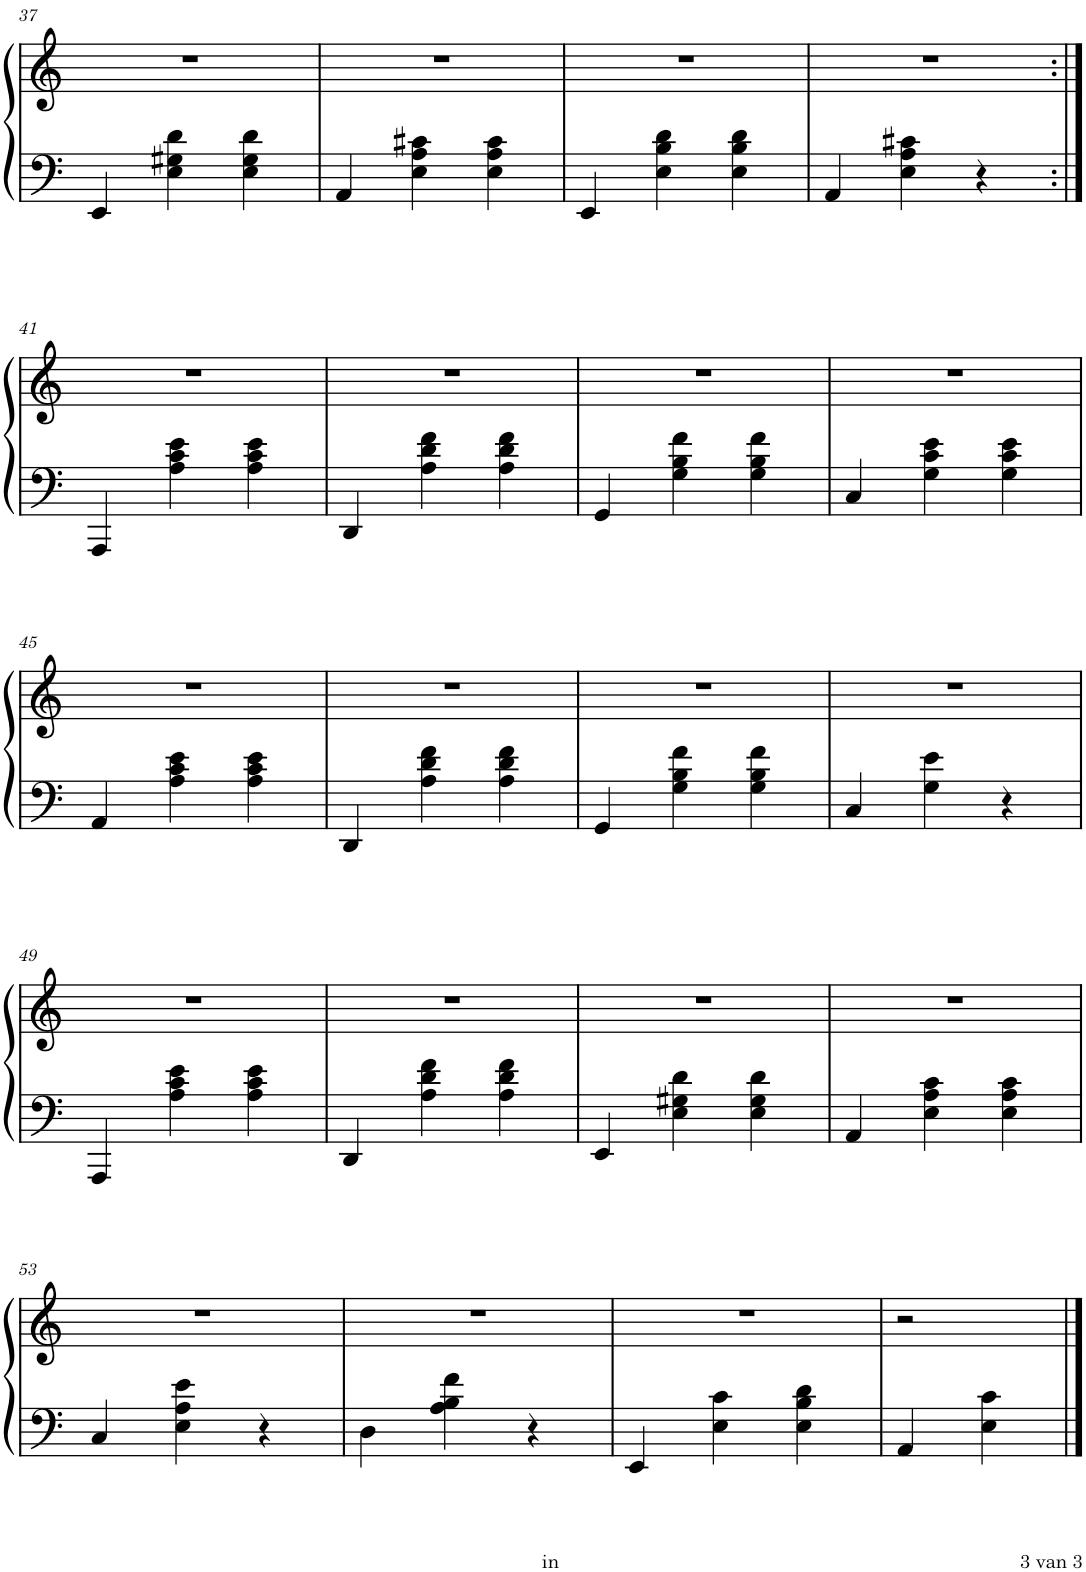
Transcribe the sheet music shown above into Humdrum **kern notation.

**kern	**kern
*part1	*part1
*staff2	*staff1
*I"Piano	*
*I'Pno.	*
!!LO:PB:g=z
*clefF4	*clefG2
*k[]	*k[]
*M3/4	*M3/4
=37	=37
4EE/	2.r
4E\ 4G#X\ 4d\	.
4E\ 4G#\ 4d\	.
=38	=38
4AA/	2.r
4E\ 4A\ 4c#X\	.
4E\ 4A\ 4c#\	.
=39	=39
4EE/	2.r
4E\ 4B\ 4d\	.
4E\ 4B\ 4d\	.
=40	=40
4AA/	2.r
4E\ 4A\ 4c#X\	.
4r	.
!!LO:LB:g=z
=41:|!	=41:|!
4AAA/	2.r
4A\ 4c\ 4e\	.
4A\ 4c\ 4e\	.
=42	=42
4DD/	2.r
4A\ 4d\ 4f\	.
4A\ 4d\ 4f\	.
=43	=43
4GG/	2.r
4G\ 4B\ 4f\	.
4G\ 4B\ 4f\	.
=44	=44
4C/	2.r
4G\ 4c\ 4e\	.
4G\ 4c\ 4e\	.
!!LO:LB:g=z
=45	=45
4AA/	2.r
4A\ 4c\ 4e\	.
4A\ 4c\ 4e\	.
=46	=46
4DD/	2.r
4A\ 4d\ 4f\	.
4A\ 4d\ 4f\	.
=47	=47
4GG/	2.r
4G\ 4B\ 4f\	.
4G\ 4B\ 4f\	.
=48	=48
4C/	2.r
4G\ 4e\	.
4r	.
!!LO:LB:g=z
=49	=49
4AAA/	2.r
4A\ 4c\ 4e\	.
4A\ 4c\ 4e\	.
=50	=50
4DD/	2.r
4A\ 4d\ 4f\	.
4A\ 4d\ 4f\	.
=51	=51
4EE/	2.r
4E\ 4G#X\ 4d\	.
4E\ 4G#\ 4d\	.
=52	=52
4AA/	2.r
4E\ 4A\ 4c\	.
4E\ 4A\ 4c\	.
!!LO:LB:g=z
=53	=53
4C/	2.r
4E\ 4A\ 4e\	.
4r	.
=54	=54
4D\	2.r
4A\ 4B\ 4f\	.
4r	.
=55	=55
4EE/	2.r
4E\ 4c\	.
4E\ 4B\ 4d\	.
=56	=56
4AA/	2r
4E\ 4c\	.
==	==
*-	*-
